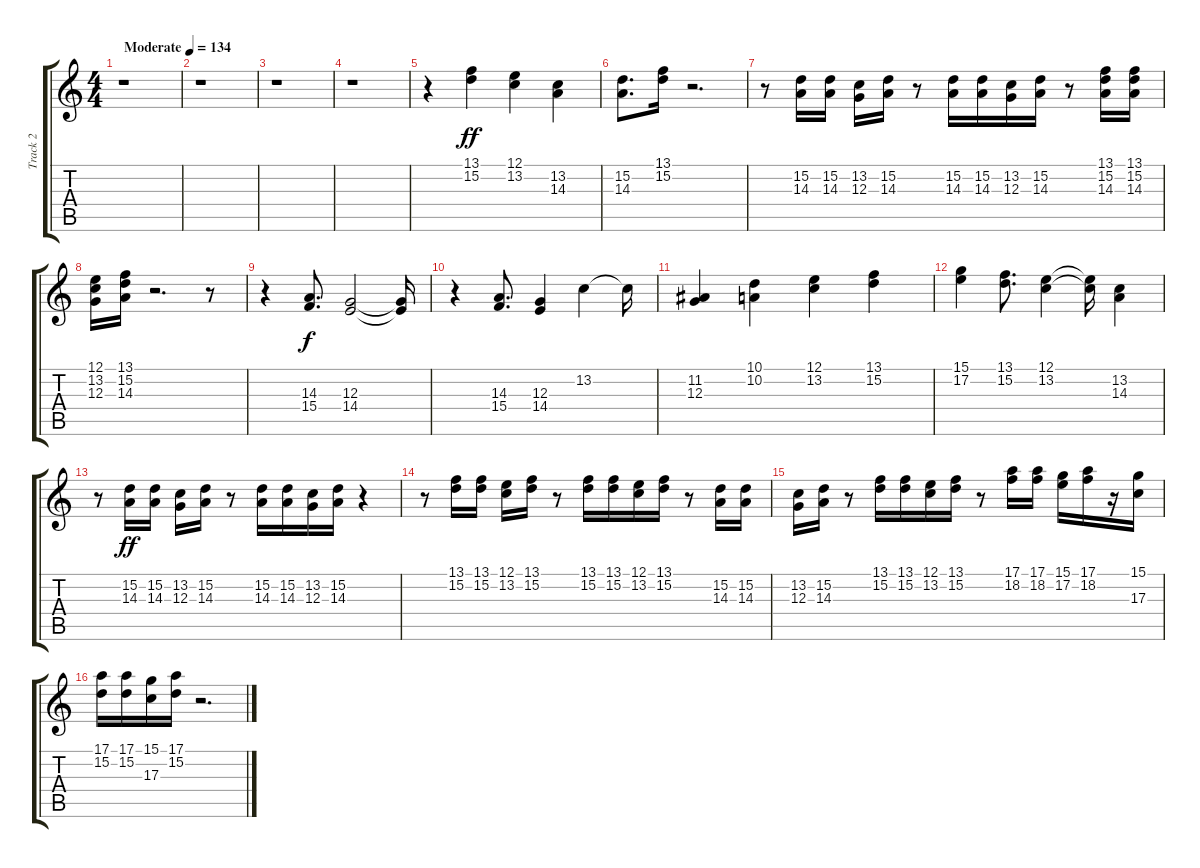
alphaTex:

\track ("Track 2" "Track 2") {instrument brasssection}
\staff {score tabs}
\tuning (E4 B3 G3 D3 A2 E2) {hide}
\ts (4 4)
\tempo (134 "Moderate")
\clef g2
\ks c
r.1{dy ff instrument brasssection} |
r.1 |
r.1 |
r.1 |
r.4 (13.1 15.2).4 (12.1 13.2).4 (13.2 14.3).4 |
(15.2 14.3).8{d} (13.1 15.2).16 r.2{d} |
r.8 (15.2 14.3).16 (15.2 14.3).16 (13.2 12.3).16 (15.2 14.3).16 r.8 (15.2 14.3).16 (15.2 14.3).16 (13.2 12.3).16 (15.2 14.3).16 r.8 (13.1 15.2 14.3).16 (13.1 15.2 14.3).16 |
(12.1 13.2 12.3).16 (13.1 15.2 14.3).16 r.2{d} r.8 |
r.4 (14.3 15.4).8{d dy f} (12.3 14.4).2 (12.3{t} 14.4{t}).16 |
r.4 (14.3 15.4).8{d} (12.3 14.4).4 13.2.4 13.2{t}.16 |
(11.2 12.3).4 (10.1 10.2).4 (12.1 13.2).4 (13.1 15.2).4 |
(15.1 17.2).4 (13.1 15.2).8{d} (12.1 13.2).4 (12.1{t} 13.2{t}).16 (13.2 14.3).4 |
r.8 (15.2 14.3).16{dy ff} (15.2 14.3).16 (13.2 12.3).16 (15.2 14.3).16 r.8 (15.2 14.3).16 (15.2 14.3).16 (13.2 12.3).16 (15.2 14.3).16 r.4 |
r.8 (13.1 15.2).16 (13.1 15.2).16 (12.1 13.2).16 (13.1 15.2).16 r.8 (13.1 15.2).16 (13.1 15.2).16 (12.1 13.2).16 (13.1 15.2).16 r.8 (15.2 14.3).16 (15.2 14.3).16 |
(13.2 12.3).16 (15.2 14.3).16 r.8 (13.1 15.2).16 (13.1 15.2).16 (12.1 13.2).16 (13.1 15.2).16 r.8 (17.1 18.2).16 (17.1 18.2).16 (15.1 17.2).16 (17.1 18.2).16 r.16 (15.1 17.3).16 |
(17.1 15.2).16 (17.1 15.2).16 (15.1 17.3).16 (17.1 15.2).16 r.2{d}
